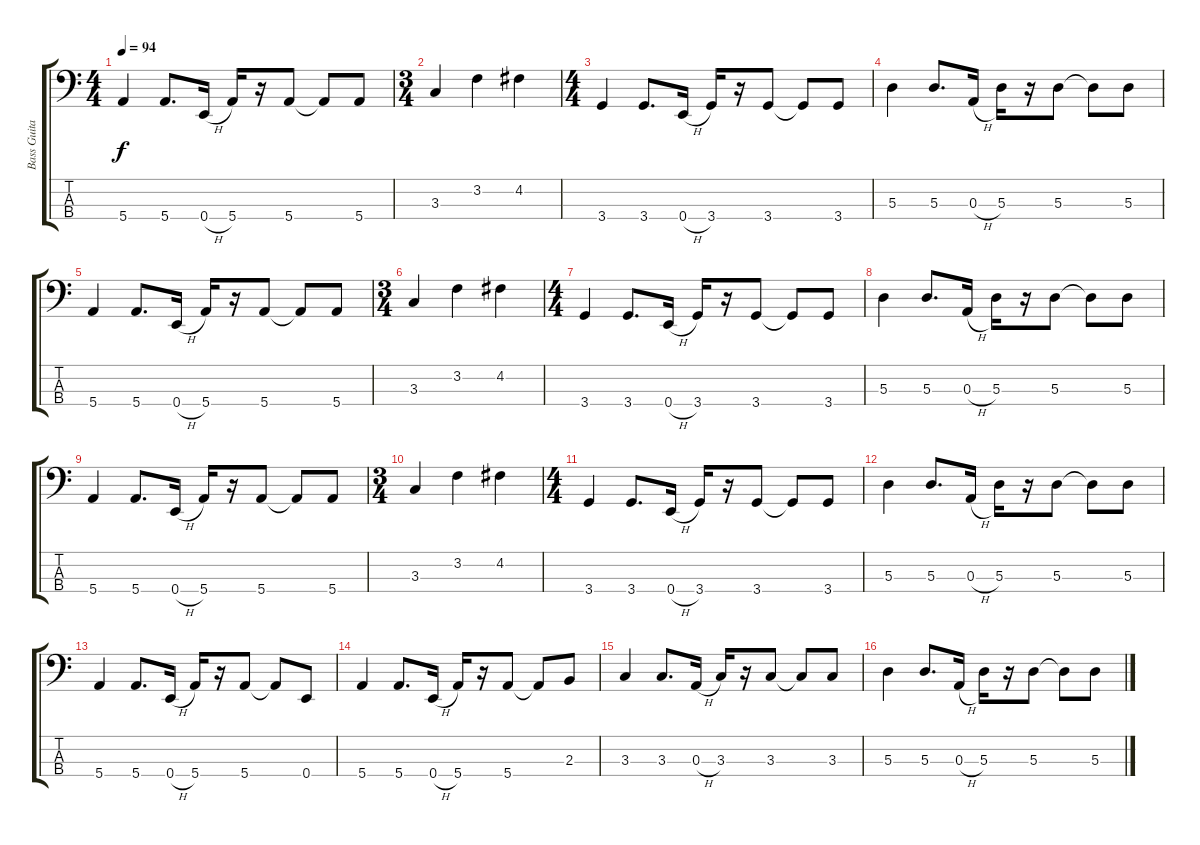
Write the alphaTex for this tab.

\track ("Bass Guitar" "Bass Guita") {instrument electricbasspick}
\staff {score tabs}
\tuning (G2 D2 A1 E1) {hide}
\ts (4 4)
\tempo 94
\clef f4
\ks c
5.4.4{dy f} 5.4.8{d} 0.4{h}.16 5.4.16 r.16 5.4.8 5.4{t}.8 5.4.8 |
\ts (3 4)
3.3.4 3.2.4 4.2.4 |
\ts (4 4)
3.4.4 3.4.8{d} 0.4{h}.16 3.4.16 r.16 3.4.8 3.4{t}.8 3.4.8 |
5.3.4 5.3.8{d} 0.3{h}.16 5.3.16 r.16 5.3.8 5.3{t}.8 5.3.8 |
5.4.4 5.4.8{d} 0.4{h}.16 5.4.16 r.16 5.4.8 5.4{t}.8 5.4.8 |
\ts (3 4)
3.3.4 3.2.4 4.2.4 |
\ts (4 4)
3.4.4 3.4.8{d} 0.4{h}.16 3.4.16 r.16 3.4.8 3.4{t}.8 3.4.8 |
5.3.4 5.3.8{d} 0.3{h}.16 5.3.16 r.16 5.3.8 5.3{t}.8 5.3.8 |
5.4.4 5.4.8{d} 0.4{h}.16 5.4.16 r.16 5.4.8 5.4{t}.8 5.4.8 |
\ts (3 4)
3.3.4 3.2.4 4.2.4 |
\ts (4 4)
3.4.4 3.4.8{d} 0.4{h}.16 3.4.16 r.16 3.4.8 3.4{t}.8 3.4.8 |
5.3.4 5.3.8{d} 0.3{h}.16 5.3.16 r.16 5.3.8 5.3{t}.8 5.3.8 |
5.4.4 5.4.8{d} 0.4{h}.16 5.4.16 r.16 5.4.8 5.4{t}.8 0.4.8 |
5.4.4 5.4.8{d} 0.4{h}.16 5.4.16 r.16 5.4.8 5.4{t}.8 2.3.8 |
3.3.4 3.3.8{d} 0.3{h}.16 3.3.16 r.16 3.3.8 3.3{t}.8 3.3.8 |
5.3.4 5.3.8{d} 0.3{h}.16 5.3.16 r.16 5.3.8 5.3{t}.8 5.3.8
